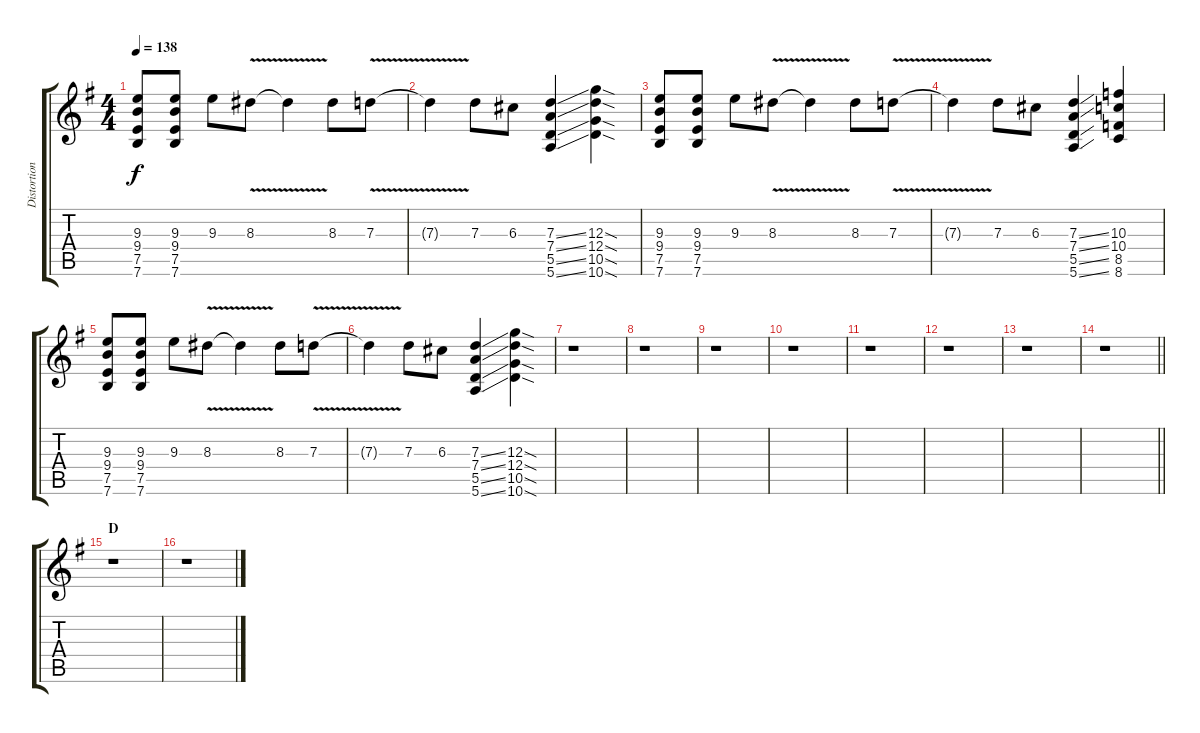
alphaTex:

\track ("Distortion 7" "Distortion") {instrument distortionguitar}
\staff {score tabs}
\tuning (E4 B3 G3 D3 A2 E2) {hide}
\ts (4 4)
\tempo 138
\clef g2
\ks g
(9.3 9.4 7.5 7.6).8{dy f} (9.3 9.4 7.5 7.6).8 9.3.8 8.3{v}.8 8.3{t}.4 8.3.8 7.3{v}.8 |
7.3{v t}.4 7.3.8 6.3.8 (7.3{ss} 7.4{ss} 5.5{ss} 5.6{ss}).4 (12.3{sod} 12.4{sod} 10.5{sod} 10.6{sod}).4 |
(9.3 9.4 7.5 7.6).8 (9.3 9.4 7.5 7.6).8 9.3.8 8.3{v}.8 8.3{t}.4 8.3.8 7.3{v}.8 |
7.3{v t}.4 7.3.8 6.3.8 (7.3{ss} 7.4{ss} 5.5{ss} 5.6{ss}).4 (10.3 10.4 8.5 8.6).4 |
(9.3 9.4 7.5 7.6).8 (9.3 9.4 7.5 7.6).8 9.3.8 8.3{v}.8 8.3{t}.4 8.3.8 7.3{v}.8 |
7.3{v t}.4 7.3.8 6.3.8 (7.3{ss} 7.4{ss} 5.5{ss} 5.6{ss}).4 (12.3{sod} 12.4{sod} 10.5{sod} 10.6{sod}).4 |
r.1 |
r.1 |
r.1 |
r.1 |
r.1 |
r.1 |
r.1 |
\barLineRight lightlight
r.1 |
\section ("" "D")
r.1 |
r.1
